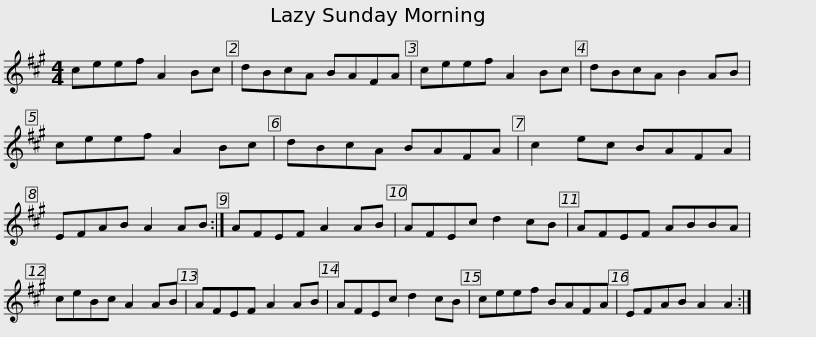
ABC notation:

X:1
L:1/8
M:4/4
I:linebreak $
K:A
V:1 treble
V:1
 ceef A2 Bc | dBcA BAFA | ceef A2 Bc | dBcA B2 AB | ceef A2 Bc | %5
 dBcA BAFA |$ c2 ec BAFA | EFAB A2 AB :| AFEF A2 AB | AFEc d2 cB | %10
 AFEF ABBA | ceBc A2 AB |$ AFEF A2 AB | AFEc d2 cB | ceef BAFA | %15
 EFAB A2 A2 :| %16
